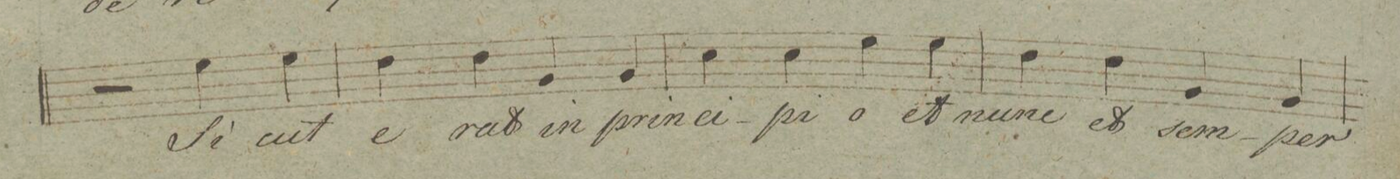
**kern	**text	**dynam
*I"Baſso.	*	*
*clefF4	*	*
*k[f#c#g#d#]	*	*
*met(c|)	*	*
*M2/2	*	*
2r	.	.
4G#\	Si-	.
4G#\	-cut	.
=94	=94	=94
4F#\	e-	.
4F#\	-rat	.
4BB/	in	.
4BB/	prin-	.
=95	=95	=95
4E\	-ci-	.
4E\	-pi-	.
4G#\	-o	.
4G#\	et	.
=96	=96	=96
4F#\	nunc	.
4F#\	et	.
4BB/	sem-	.
4BB/	-per	.
=97	=97	=97
*-	*-	*-
